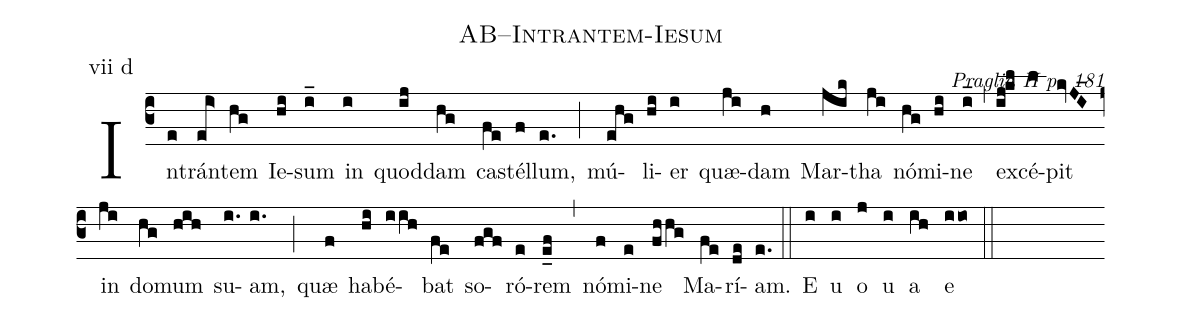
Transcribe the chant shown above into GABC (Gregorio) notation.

name: AB--Intrantem-Iesum;
commentary: Praglia II p. 181;
annotation: vii d;
%%
(c3) In(e)trán(ei>)tem(hg) Ie(hi)sum(i_) in(i) quod(ij)dam(hg) cas(fe)tél(f)lum,(e.) (;) mú(ehg)li(hi)er(i) quæ(ji)dam(h) Mar(jik)tha(ji) nó(hg)mi(hi)ne(i_) (,) ex(ij!kl)cé(l)pit(kvJI_) in(ji) do(hg)mum(hih) su(i.)am,(i.) (;) quæ(f) ha(hi)bé(iih)bat(fe) so(fgf)ró(e)rem(e_f) (,) nó(f)mi(e)ne(fhhg) Ma(fe)rí(de)am.(e.) (::) E(i) u(i) o(j) u(i) a(ih) e(iio) (::)
